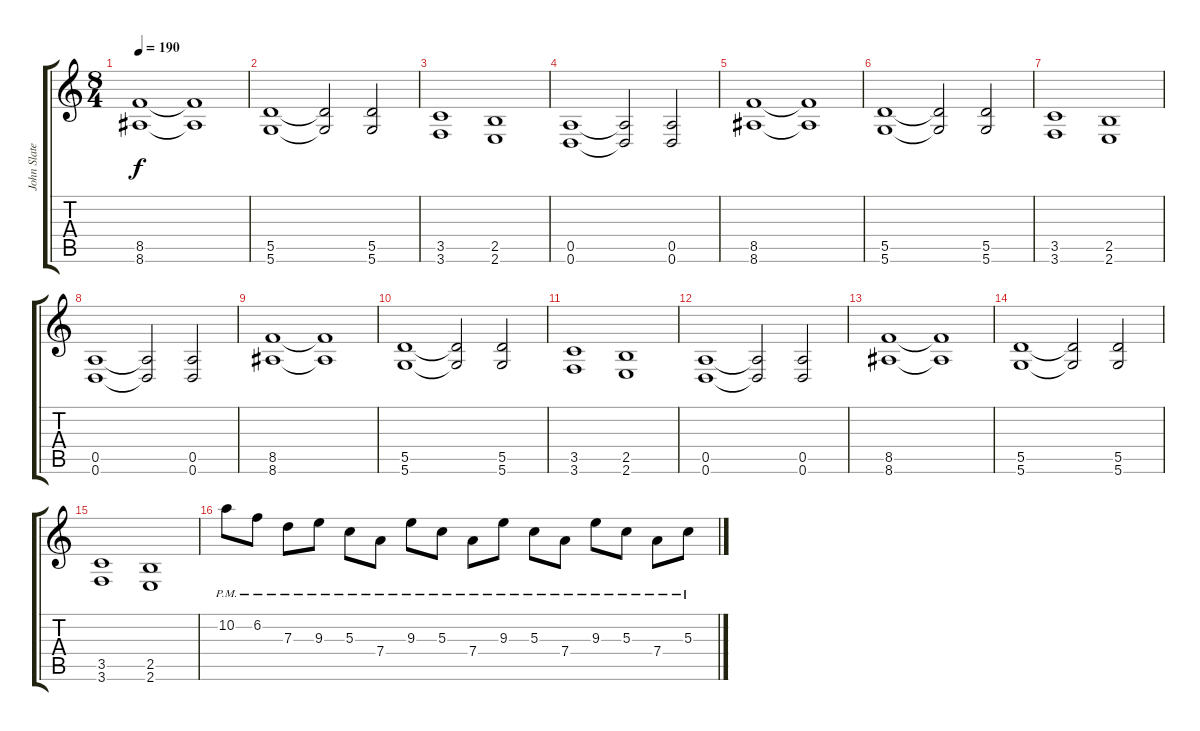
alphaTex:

\track ("John Slater" "John Slate") {instrument distortionguitar}
\staff {score tabs}
\tuning (E4 B3 G3 D3 A2 D2) {hide}
\ts (8 4)
\tempo 190
\clef g2
\ks c
(8.5 8.6).1{dy f} (8.5{t} 8.6{t}).1 |
(5.5 5.6).1 (5.5{t} 5.6{t}).2 (5.5 5.6).2 |
(3.5 3.6).1 (2.5 2.6).1 |
(0.5 0.6).1 (0.5{t} 0.6{t}).2 (0.5 0.6).2 |
(8.5 8.6).1 (8.5{t} 8.6{t}).1 |
(5.5 5.6).1 (5.5{t} 5.6{t}).2 (5.5 5.6).2 |
(3.5 3.6).1 (2.5 2.6).1 |
(0.5 0.6).1 (0.5{t} 0.6{t}).2 (0.5 0.6).2 |
(8.5 8.6).1 (8.5{t} 8.6{t}).1 |
(5.5 5.6).1 (5.5{t} 5.6{t}).2 (5.5 5.6).2 |
(3.5 3.6).1 (2.5 2.6).1 |
(0.5 0.6).1 (0.5{t} 0.6{t}).2 (0.5 0.6).2 |
(8.5 8.6).1 (8.5{t} 8.6{t}).1 |
(5.5 5.6).1 (5.5{t} 5.6{t}).2 (5.5 5.6).2 |
(3.5 3.6).1 (2.5 2.6).1 |
10.2{pm}.8 6.2{pm}.8 7.3{pm}.8 9.3{pm}.8 5.3{pm}.8 7.4{pm}.8 9.3{pm}.8 5.3{pm}.8 7.4{pm}.8 9.3{pm}.8 5.3{pm}.8 7.4{pm}.8 9.3{pm}.8 5.3{pm}.8 7.4{pm}.8 5.3{pm}.8
